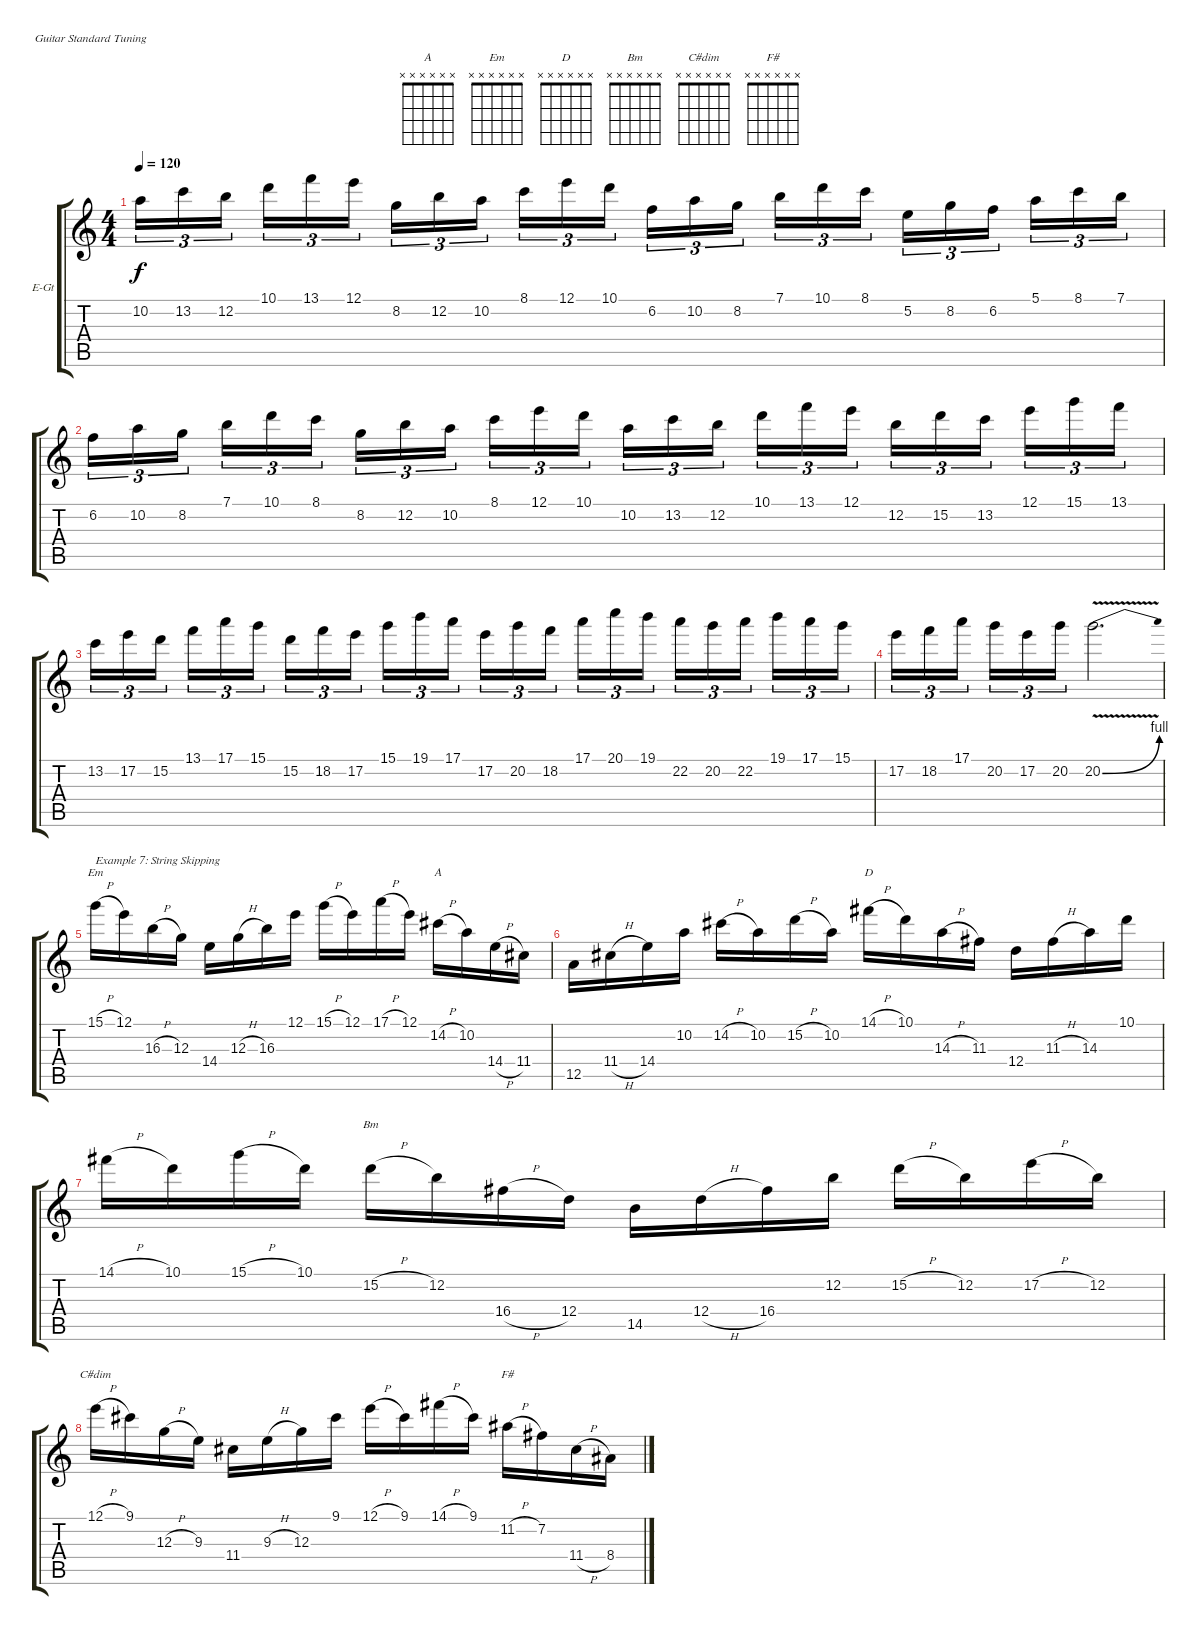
\bracketExtendMode groupsimilarinstruments
\firstSystemTrackNameOrientation horizontal
\otherSystemsTrackNameOrientation horizontal
\track ("Guitar" "E-Gt") {instrument acousticgrandpiano}
\staff {score tabs}
\tuning (E4 B3 G3 D3 A2 E2)
\displaytranspose 12
\chord ("A" x x x x x x)
\chord ("Em" x x x x x x)
\chord ("D" x x x x x x)
\chord ("Bm" x x x x x x)
\chord ("C#dim" x x x x x x)
\chord ("F#" x x x x x x)
\ts (4 4)
\tempo 120
\clef g2
\ks c
10.2.16{tu (3 2) dy f} 13.2.16{tu (3 2)} 12.2.16{tu (3 2)} 10.1.16{tu (3 2)} 13.1.16{tu (3 2)} 12.1.16{tu (3 2)} 8.2.16{tu (3 2)} 12.2.16{tu (3 2)} 10.2.16{tu (3 2)} 8.1.16{tu (3 2)} 12.1.16{tu (3 2)} 10.1.16{tu (3 2)} 6.2.16{tu (3 2)} 10.2.16{tu (3 2)} 8.2.16{tu (3 2)} 7.1.16{tu (3 2)} 10.1.16{tu (3 2)} 8.1.16{tu (3 2)} 5.2.16{tu (3 2)} 8.2.16{tu (3 2)} 6.2.16{tu (3 2)} 5.1.16{tu (3 2)} 8.1.16{tu (3 2)} 7.1.16{tu (3 2)} |
6.2.16{tu (3 2)} 10.2.16{tu (3 2)} 8.2.16{tu (3 2)} 7.1.16{tu (3 2)} 10.1.16{tu (3 2)} 8.1.16{tu (3 2)} 8.2.16{tu (3 2)} 12.2.16{tu (3 2)} 10.2.16{tu (3 2)} 8.1.16{tu (3 2)} 12.1.16{tu (3 2)} 10.1.16{tu (3 2)} 10.2.16{tu (3 2)} 13.2.16{tu (3 2)} 12.2.16{tu (3 2)} 10.1.16{tu (3 2)} 13.1.16{tu (3 2)} 12.1.16{tu (3 2)} 12.2.16{tu (3 2)} 15.2.16{tu (3 2)} 13.2.16{tu (3 2)} 12.1.16{tu (3 2)} 15.1.16{tu (3 2)} 13.1.16{tu (3 2)} |
13.2.16{tu (3 2)} 17.2.16{tu (3 2)} 15.2.16{tu (3 2)} 13.1.16{tu (3 2)} 17.1.16{tu (3 2)} 15.1.16{tu (3 2)} 15.2.16{tu (3 2)} 18.2.16{tu (3 2)} 17.2.16{tu (3 2)} 15.1.16{tu (3 2)} 19.1.16{tu (3 2)} 17.1.16{tu (3 2)} 17.2.16{tu (3 2)} 20.2.16{tu (3 2)} 18.2.16{tu (3 2)} 17.1.16{tu (3 2)} 20.1.16{tu (3 2)} 19.1.16{tu (3 2)} 22.2.16{tu (3 2)} 20.2.16{tu (3 2)} 22.2.16{tu (3 2)} 19.1.16{tu (3 2)} 17.1.16{tu (3 2)} 15.1.16{tu (3 2)} |
17.2.16{tu (3 2)} 18.2.16{tu (3 2)} 17.1.16{tu (3 2)} 20.2.16{tu (3 2)} 17.2.16{tu (3 2)} 20.2.16{tu (3 2)} 20.2{be (bend 0 0 60 4) v}.2{d} |
15.1{h}.16{ch "Em" txt "Example 7: String Skipping"} 12.1.16 16.3{h}.16 12.3.16 14.4.16 12.3{h}.16 16.3.16 12.1.16 15.1{h}.16 12.1.16 17.1{h}.16 12.1.16 14.2{h}.16{ch "A"} 10.2.16 14.4{h}.16 11.4.16 |
12.5.16 11.4{h}.16 14.4.16 10.2.16 14.2{h}.16 10.2.16 15.2{h}.16 10.2.16 14.1{h}.16{ch "D"} 10.1.16 14.3{h}.16 11.3.16 12.4.16 11.3{h}.16 14.3.16 10.1.16 |
14.1{h}.16 10.1.16 15.1{h}.16 10.1.16 15.2{h}.16{ch "Bm"} 12.2.16 16.4{h}.16 12.4.16 14.5.16 12.4{h}.16 16.4.16 12.2.16 15.2{h}.16 12.2.16 17.2{h}.16 12.2.16 |
12.1{h}.16{ch "C#dim"} 9.1.16 12.3{h}.16 9.3.16 11.4.16 9.3{h}.16 12.3.16 9.1.16 12.1{h}.16 9.1.16 14.1{h}.16 9.1.16 11.2{h}.16{ch "F#"} 7.2.16 11.4{h}.16 8.4.16
